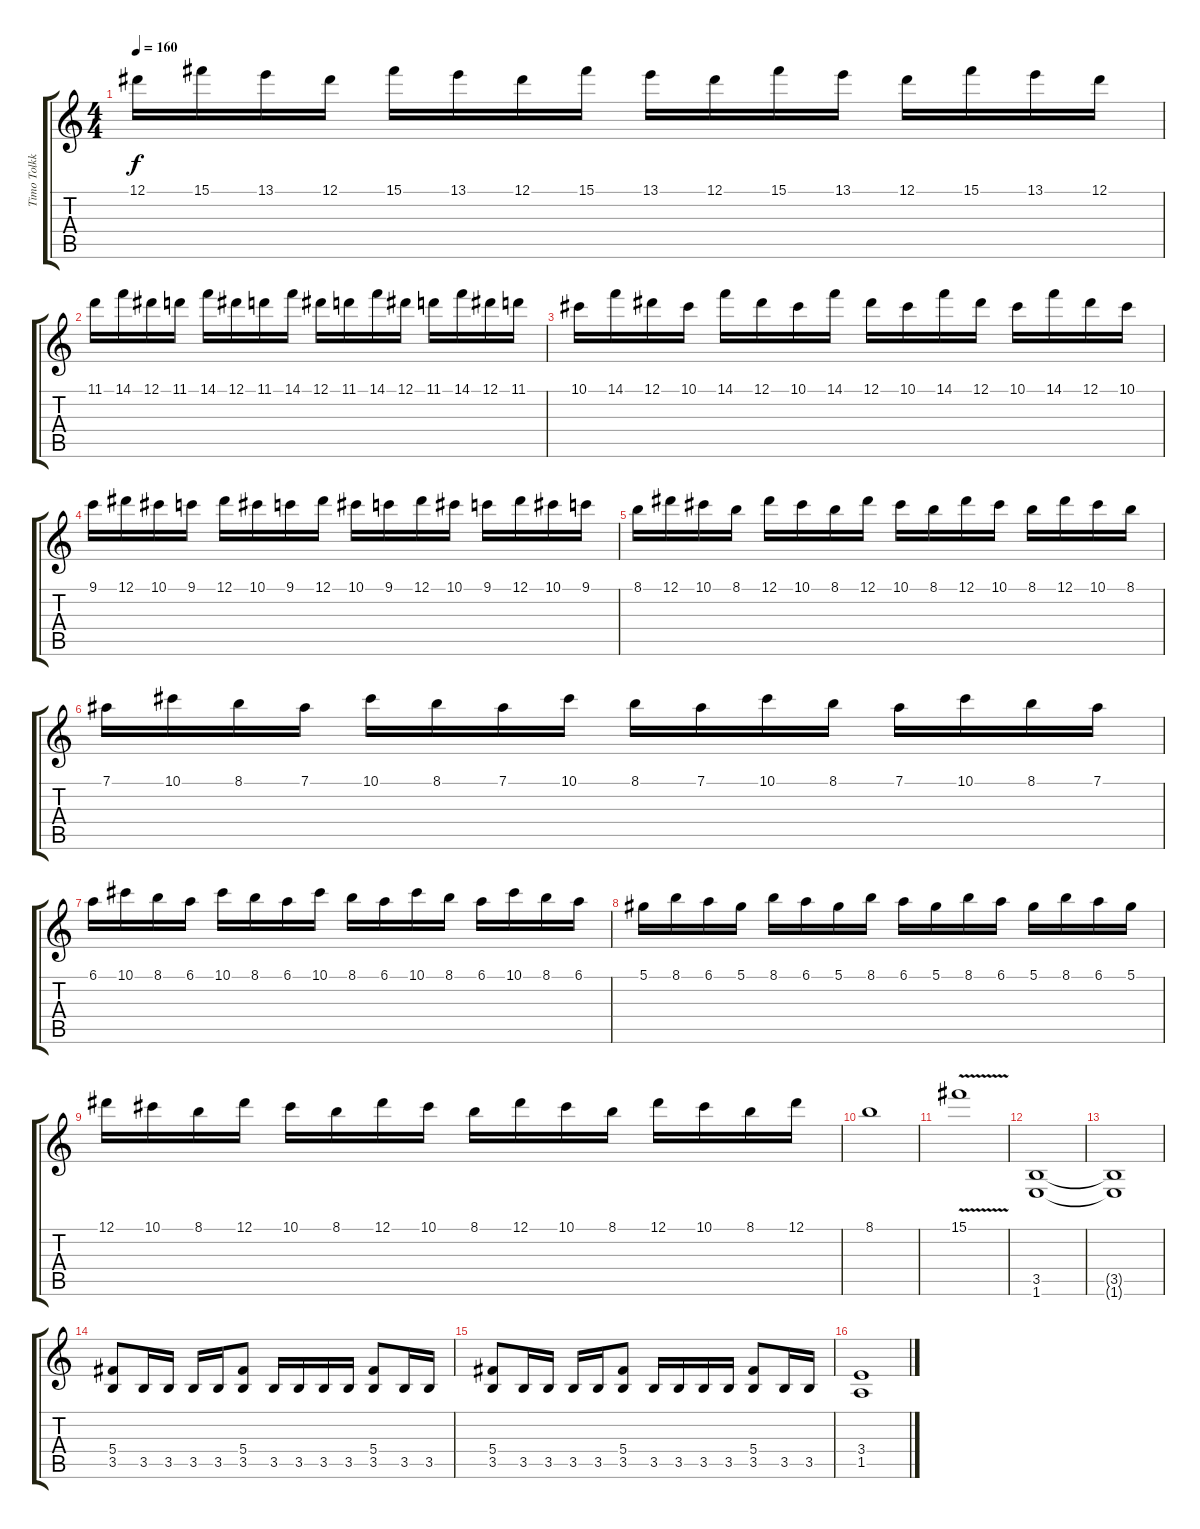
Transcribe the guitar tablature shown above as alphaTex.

\track ("Timo Tolkki" "Timo Tolkk") {instrument overdrivenguitar}
\staff {score tabs}
\tuning (Eb4 Bb3 Gb3 Db3 Ab2 Eb2) {hide}
\ts (4 4)
\tempo 160
\clef g2
\ks c
12.1.16{dy f} 15.1.16 13.1.16 12.1.16 15.1.16 13.1.16 12.1.16 15.1.16 13.1.16 12.1.16 15.1.16 13.1.16 12.1.16 15.1.16 13.1.16 12.1.16 |
11.1.16 14.1.16 12.1.16 11.1.16 14.1.16 12.1.16 11.1.16 14.1.16 12.1.16 11.1.16 14.1.16 12.1.16 11.1.16 14.1.16 12.1.16 11.1.16 |
10.1.16 14.1.16 12.1.16 10.1.16 14.1.16 12.1.16 10.1.16 14.1.16 12.1.16 10.1.16 14.1.16 12.1.16 10.1.16 14.1.16 12.1.16 10.1.16 |
9.1.16 12.1.16 10.1.16 9.1.16 12.1.16 10.1.16 9.1.16 12.1.16 10.1.16 9.1.16 12.1.16 10.1.16 9.1.16 12.1.16 10.1.16 9.1.16 |
8.1.16 12.1.16 10.1.16 8.1.16 12.1.16 10.1.16 8.1.16 12.1.16 10.1.16 8.1.16 12.1.16 10.1.16 8.1.16 12.1.16 10.1.16 8.1.16 |
7.1.16 10.1.16 8.1.16 7.1.16 10.1.16 8.1.16 7.1.16 10.1.16 8.1.16 7.1.16 10.1.16 8.1.16 7.1.16 10.1.16 8.1.16 7.1.16 |
6.1.16 10.1.16 8.1.16 6.1.16 10.1.16 8.1.16 6.1.16 10.1.16 8.1.16 6.1.16 10.1.16 8.1.16 6.1.16 10.1.16 8.1.16 6.1.16 |
5.1.16 8.1.16 6.1.16 5.1.16 8.1.16 6.1.16 5.1.16 8.1.16 6.1.16 5.1.16 8.1.16 6.1.16 5.1.16 8.1.16 6.1.16 5.1.16 |
12.1.16 10.1.16 8.1.16 12.1.16 10.1.16 8.1.16 12.1.16 10.1.16 8.1.16 12.1.16 10.1.16 8.1.16 12.1.16 10.1.16 8.1.16 12.1.16 |
8.1.1 |
15.1{v}.1 |
(3.5 1.6).1 |
(3.5{t} 1.6{t}).1 |
(5.4 3.5).8 3.5.16 3.5.16 3.5.16 3.5.16 (5.4 3.5).8 3.5.16 3.5.16 3.5.16 3.5.16 (5.4 3.5).8 3.5.16 3.5.16 |
(5.4 3.5).8 3.5.16 3.5.16 3.5.16 3.5.16 (5.4 3.5).8 3.5.16 3.5.16 3.5.16 3.5.16 (5.4 3.5).8 3.5.16 3.5.16 |
(3.4 1.5).1
